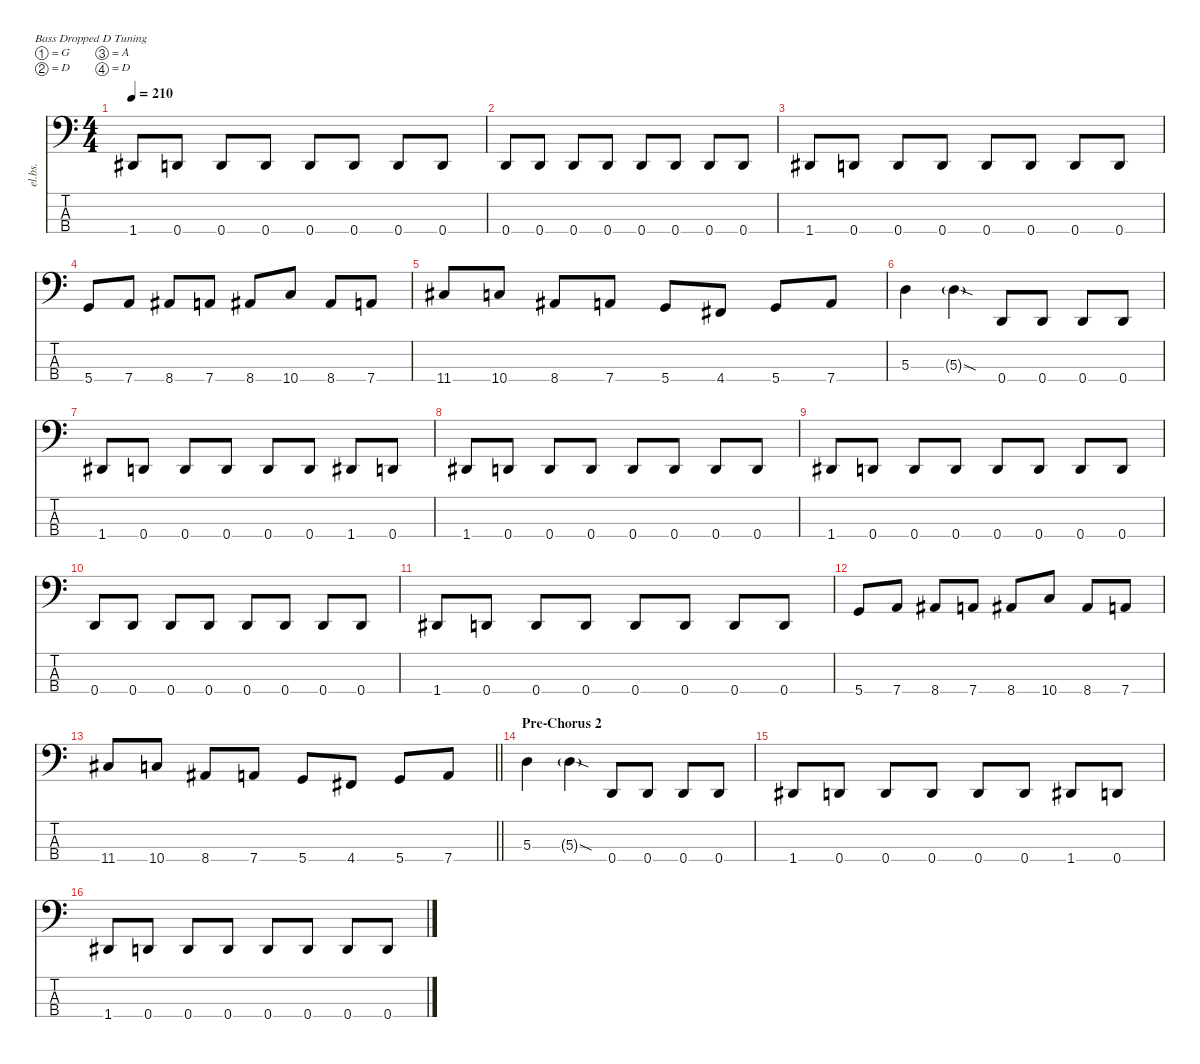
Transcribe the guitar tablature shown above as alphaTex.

\defaultSystemsLayout 4
\hideDynamics
\bracketExtendMode nobrackets
\otherSystemsTrackNameOrientation horizontal
\track ("John Campbell" "el.bs.") {instrument electricbasspick}
\staff {score tabs}
\tuning (G2 D2 A1 D1)
\ts (4 4)
\tempo 210
\clef f4
\ks c
1.4{acc #}.8{dy f} 0.4.8 0.4.8 0.4.8 0.4.8 0.4.8 0.4.8 0.4.8 |
0.4.8 0.4.8 0.4.8 0.4.8 0.4.8 0.4.8 0.4.8 0.4.8 |
1.4{acc #}.8 0.4.8 0.4.8 0.4.8 0.4.8 0.4.8 0.4.8 0.4.8 |
5.4.8 7.4.8 8.4{acc #}.8 7.4.8 8.4{acc #}.8 10.4.8 8.4{acc #}.8 7.4.8 |
11.4{acc #}.8 10.4.8 8.4{acc #}.8 7.4.8 5.4.8 4.4{acc #}.8 5.4.8 7.4.8 |
5.3.4 5.3{sod g}.4{dy mf} 0.4.8{dy f} 0.4.8 0.4.8 0.4.8 |
1.4{acc #}.8 0.4.8 0.4.8 0.4.8 0.4.8 0.4.8 1.4{acc #}.8 0.4.8 |
1.4{acc #}.8 0.4.8 0.4.8 0.4.8 0.4.8 0.4.8 0.4.8 0.4.8 |
1.4{acc #}.8 0.4.8 0.4.8 0.4.8 0.4.8 0.4.8 0.4.8 0.4.8 |
0.4.8 0.4.8 0.4.8 0.4.8 0.4.8 0.4.8 0.4.8 0.4.8 |
1.4{acc #}.8 0.4.8 0.4.8 0.4.8 0.4.8 0.4.8 0.4.8 0.4.8 |
5.4.8 7.4.8 8.4{acc #}.8 7.4.8 8.4{acc #}.8 10.4.8 8.4{acc #}.8 7.4.8 |
\barLineRight lightlight
11.4{acc #}.8 10.4.8 8.4{acc #}.8 7.4.8 5.4.8 4.4{acc #}.8 5.4.8 7.4.8 |
\section ("" "Pre-Chorus 2")
5.3.4 5.3{sod g}.4{dy mf} 0.4.8{dy f} 0.4.8 0.4.8 0.4.8 |
1.4{acc #}.8 0.4.8 0.4.8 0.4.8 0.4.8 0.4.8 1.4{acc #}.8 0.4.8 |
1.4{acc #}.8 0.4.8 0.4.8 0.4.8 0.4.8 0.4.8 0.4.8 0.4.8
